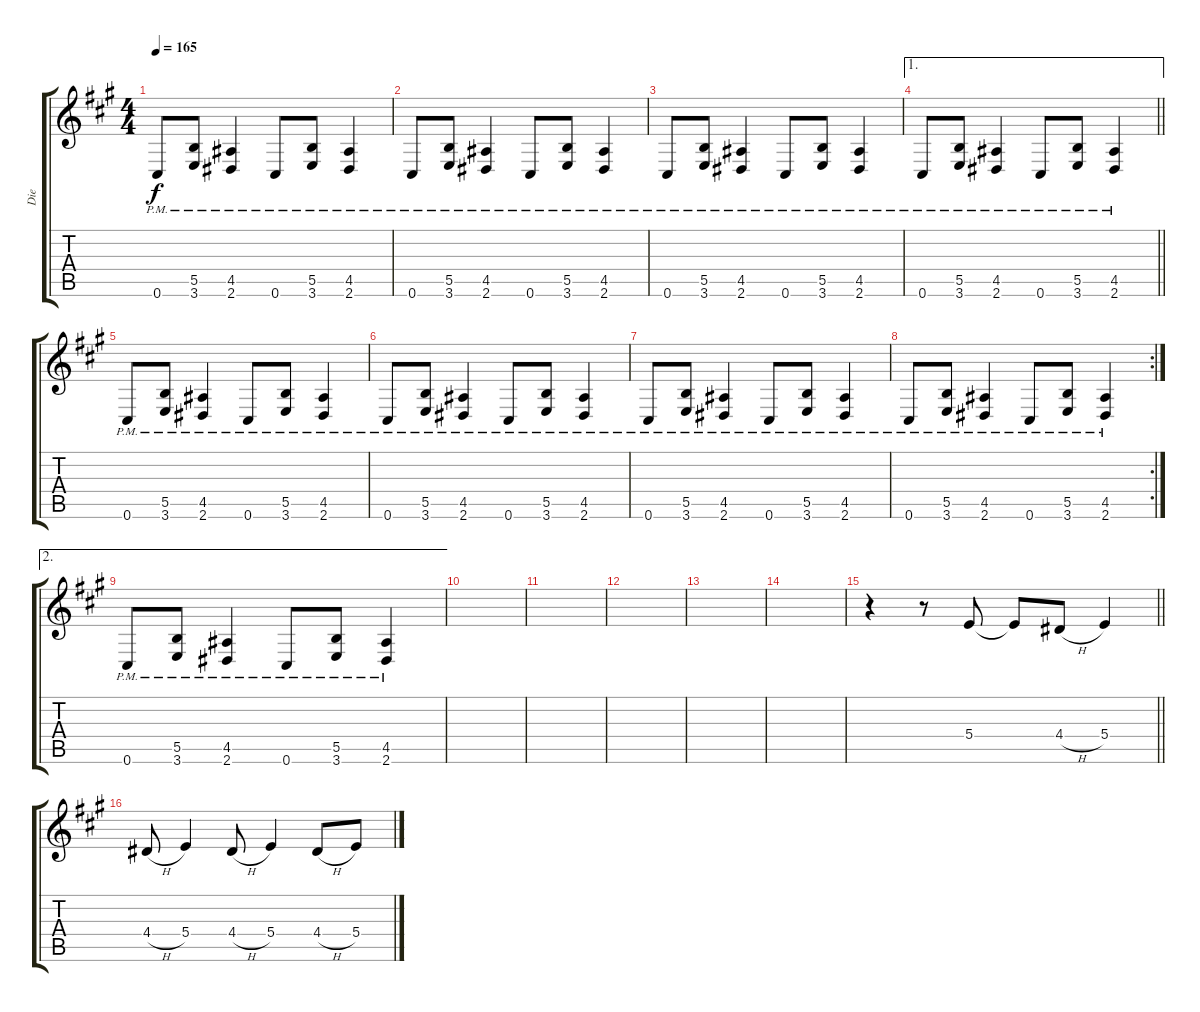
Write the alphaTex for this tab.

\track ("Die" "Die") {instrument distortionguitar}
\staff {score tabs}
\tuning (Db4 Ab3 E3 B2 Gb2 Db2) {hide}
\ts (4 4)
\tempo 165
\clef g2
\ks a
0.6{pm}.8{dy f} (5.5{pm} 3.6{pm}).8 (4.5{pm} 2.6{pm}).4 0.6{pm}.8 (5.5{pm} 3.6{pm}).8 (4.5{pm} 2.6{pm}).4 |
0.6{pm}.8 (5.5{pm} 3.6{pm}).8 (4.5{pm} 2.6{pm}).4 0.6{pm}.8 (5.5{pm} 3.6{pm}).8 (4.5{pm} 2.6{pm}).4 |
0.6{pm}.8 (5.5{pm} 3.6{pm}).8 (4.5{pm} 2.6{pm}).4 0.6{pm}.8 (5.5{pm} 3.6{pm}).8 (4.5{pm} 2.6{pm}).4 |
\ae 1
\barLineRight lightlight
0.6{pm}.8 (5.5{pm} 3.6{pm}).8 (4.5{pm} 2.6{pm}).4 0.6{pm}.8 (5.5{pm} 3.6{pm}).8 (4.5{pm} 2.6{pm}).4 |
0.6{pm}.8 (5.5{pm} 3.6{pm}).8 (4.5{pm} 2.6{pm}).4 0.6{pm}.8 (5.5{pm} 3.6{pm}).8 (4.5{pm} 2.6{pm}).4 |
0.6{pm}.8 (5.5{pm} 3.6{pm}).8 (4.5{pm} 2.6{pm}).4 0.6{pm}.8 (5.5{pm} 3.6{pm}).8 (4.5{pm} 2.6{pm}).4 |
0.6{pm}.8 (5.5{pm} 3.6{pm}).8 (4.5{pm} 2.6{pm}).4 0.6{pm}.8 (5.5{pm} 3.6{pm}).8 (4.5{pm} 2.6{pm}).4 |
\rc 2
0.6{pm}.8 (5.5{pm} 3.6{pm}).8 (4.5{pm} 2.6{pm}).4 0.6{pm}.8 (5.5{pm} 3.6{pm}).8 (4.5{pm} 2.6{pm}).4 |
\ae 2
0.6{pm}.8 (5.5{pm} 3.6{pm}).8 (4.5{pm} 2.6{pm}).4 0.6{pm}.8 (5.5{pm} 3.6{pm}).8 (4.5{pm} 2.6{pm}).4 |
|
|
|
|
|
\barLineRight lightlight
r.4 r.8 5.4.8 5.4{t}.8 4.4{h}.8 5.4.4 |
4.4{h}.8 5.4.4 4.4{h}.8 5.4.4 4.4{h}.8 5.4.8
